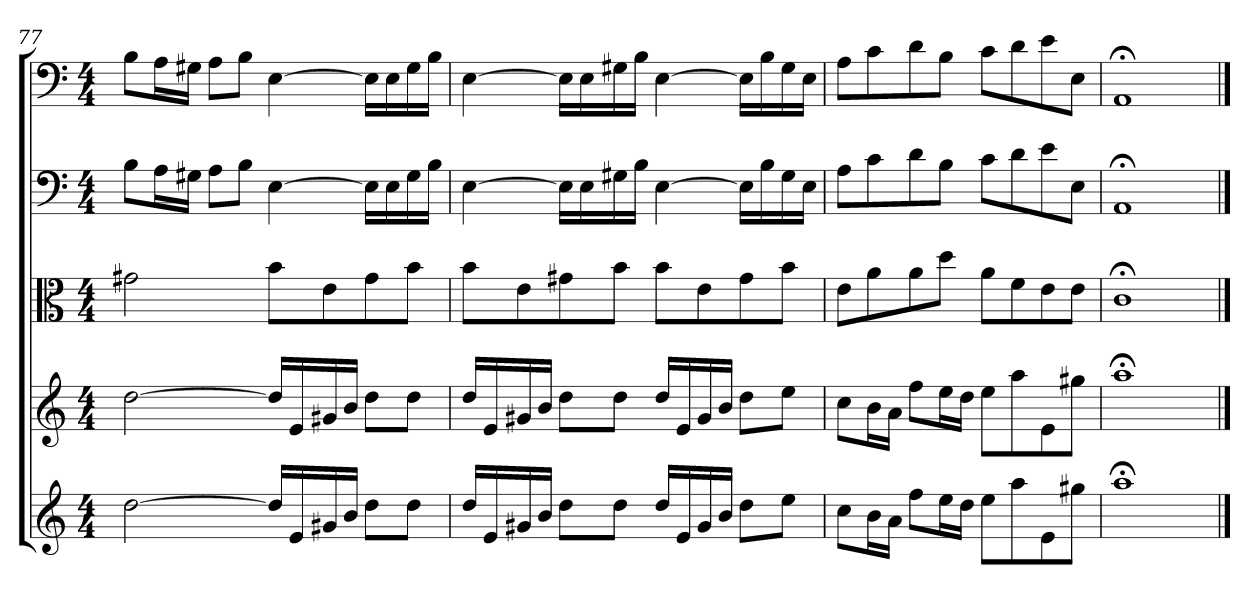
**kern	**kern	**kern	**kern	**kern
*part5	*part4	*part3	*part2	*part1
*staff5	*staff4	*staff3	*staff2	*staff1
*clefG2	*clefG2	*clefC3	*clefF4	*clefF4
*k[]	*k[]	*k[]	*k[]	*k[]
*a:	*a:	*a:	*a:	*a:
*M4/4	*M4/4	*M4/4	*M4/4	*M4/4
=77	=77	=77	=77	=77
[2dd\	[2dd\	2g#X\	8B\L	8B\L
.	.	.	16A\L	16A\L
.	.	.	16G#X\JJ	16G#X\JJ
.	.	.	8A\L	8A\L
.	.	.	8B\J	8B\J
16dd/LL]	16dd/LL]	8b\L	[4E\	[4E\
16e/	16e/	.	.	.
16g#X/	16g#X/	8e\	.	.
16b/JJ	16b/JJ	.	.	.
8dd\L	8dd\L	8g#\	16E\LL]	16E\LL]
.	.	.	16E\	16E\
8dd\J	8dd\J	8b\J	16G#\	16G#\
.	.	.	16B\JJ	16B\JJ
=78	=78	=78	=78	=78
16dd/LL	16dd/LL	8b\L	[4E\	[4E\
16e/	16e/	.	.	.
16g#X/	16g#X/	8e\	.	.
16b/JJ	16b/JJ	.	.	.
8dd\L	8dd\L	8g#X\	16E\LL]	16E\LL]
.	.	.	16E\	16E\
8dd\J	8dd\J	8b\J	16G#X\	16G#X\
.	.	.	16B\JJ	16B\JJ
16dd/LL	16dd/LL	8b\L	[4E\	[4E\
16e/	16e/	.	.	.
16g#/	16g#/	8e\	.	.
16b/JJ	16b/JJ	.	.	.
8dd\L	8dd\L	8g#\	16E\LL]	16E\LL]
.	.	.	16B\	16B\
8ee\J	8ee\J	8b\J	16G#\	16G#\
.	.	.	16E\JJ	16E\JJ
=79	=79	=79	=79	=79
8cc\L	8cc\L	8e\L	8A\L	8A\L
16b\L	16b\L	8a\	8c\	8c\
16a\JJ	16a\JJ	.	.	.
8ff\L	8ff\L	8a\	8d\	8d\
16ee\L	16ee\L	8dd\J	8B\J	8B\J
16dd\JJ	16dd\JJ	.	.	.
8ee\L	8ee\L	8a\L	8c\L	8c\L
8aa\	8aa\	8f\	8d\	8d\
8e\	8e\	8e\	8e\	8e\
8gg#X\J	8gg#X\J	8e\J	8E\J	8E\J
=80	=80	=80	=80	=80
1aa;<\	1aa;<\	1c;<\	1AA;</	1AA;</
==	==	==	==	==
*-	*-	*-	*-	*-
